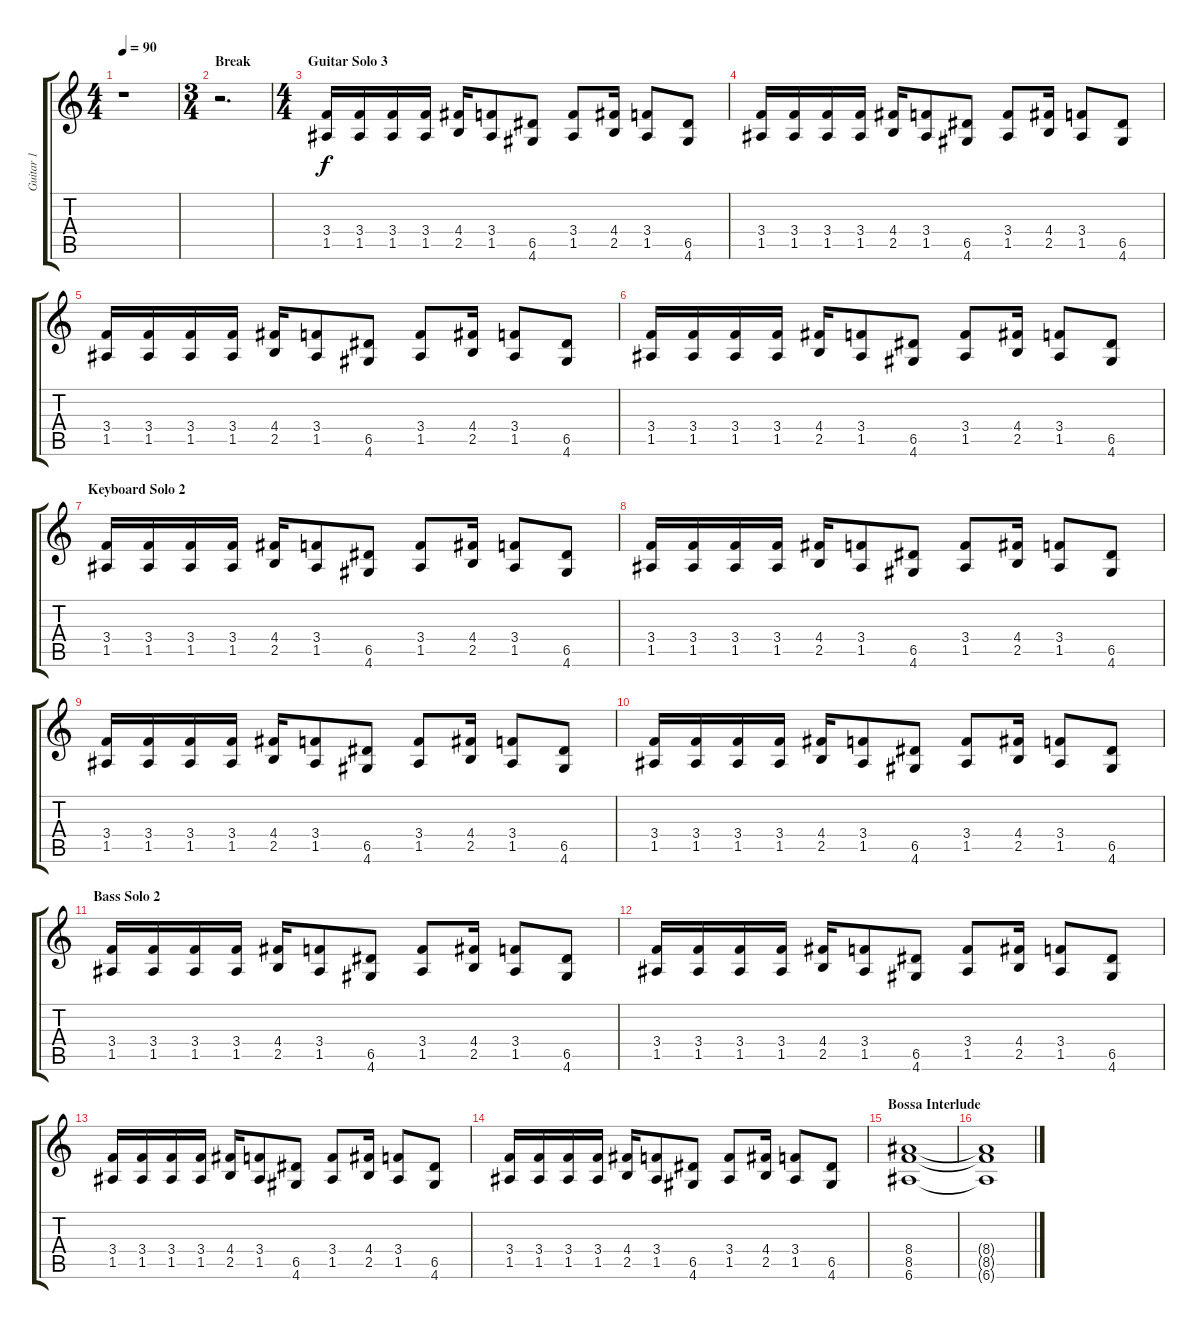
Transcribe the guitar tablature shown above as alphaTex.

\track ("Guitar 1" "Guitar 1") {instrument acousticguitarnylon}
\staff {score tabs}
\tuning (E4 B3 G3 D3 A2 E2) {hide}
\ts (4 4)
\tempo 90
\clef g2
\ks c
r.1{dy f} |
\ts (3 4)
\section ("" "Break")
r.2{d} |
\ts (4 4)
\section ("" "Guitar Solo 3")
(3.4 1.5).16{volume 13 instrument distortionguitar} (3.4 1.5).16 (3.4 1.5).16 (3.4 1.5).16 (4.4 2.5).16 (3.4 1.5).8 (6.5 4.6).8 (3.4 1.5).8 (4.4 2.5).16 (3.4 1.5).8 (6.5 4.6).8 |
(3.4 1.5).16 (3.4 1.5).16 (3.4 1.5).16 (3.4 1.5).16 (4.4 2.5).16 (3.4 1.5).8 (6.5 4.6).8 (3.4 1.5).8 (4.4 2.5).16 (3.4 1.5).8 (6.5 4.6).8 |
(3.4 1.5).16 (3.4 1.5).16 (3.4 1.5).16 (3.4 1.5).16 (4.4 2.5).16 (3.4 1.5).8 (6.5 4.6).8 (3.4 1.5).8 (4.4 2.5).16 (3.4 1.5).8 (6.5 4.6).8 |
(3.4 1.5).16 (3.4 1.5).16 (3.4 1.5).16 (3.4 1.5).16 (4.4 2.5).16 (3.4 1.5).8 (6.5 4.6).8 (3.4 1.5).8 (4.4 2.5).16 (3.4 1.5).8 (6.5 4.6).8 |
\section ("" "Keyboard Solo 2")
(3.4 1.5).16 (3.4 1.5).16 (3.4 1.5).16 (3.4 1.5).16 (4.4 2.5).16 (3.4 1.5).8 (6.5 4.6).8 (3.4 1.5).8 (4.4 2.5).16 (3.4 1.5).8 (6.5 4.6).8 |
(3.4 1.5).16 (3.4 1.5).16 (3.4 1.5).16 (3.4 1.5).16 (4.4 2.5).16 (3.4 1.5).8 (6.5 4.6).8 (3.4 1.5).8 (4.4 2.5).16 (3.4 1.5).8 (6.5 4.6).8 |
(3.4 1.5).16 (3.4 1.5).16 (3.4 1.5).16 (3.4 1.5).16 (4.4 2.5).16 (3.4 1.5).8 (6.5 4.6).8 (3.4 1.5).8 (4.4 2.5).16 (3.4 1.5).8 (6.5 4.6).8 |
(3.4 1.5).16 (3.4 1.5).16 (3.4 1.5).16 (3.4 1.5).16 (4.4 2.5).16 (3.4 1.5).8 (6.5 4.6).8 (3.4 1.5).8 (4.4 2.5).16 (3.4 1.5).8 (6.5 4.6).8 |
\section ("" "Bass Solo 2")
(3.4 1.5).16 (3.4 1.5).16 (3.4 1.5).16 (3.4 1.5).16 (4.4 2.5).16 (3.4 1.5).8 (6.5 4.6).8 (3.4 1.5).8 (4.4 2.5).16 (3.4 1.5).8 (6.5 4.6).8 |
(3.4 1.5).16 (3.4 1.5).16 (3.4 1.5).16 (3.4 1.5).16 (4.4 2.5).16 (3.4 1.5).8 (6.5 4.6).8 (3.4 1.5).8 (4.4 2.5).16 (3.4 1.5).8 (6.5 4.6).8 |
(3.4 1.5).16 (3.4 1.5).16 (3.4 1.5).16 (3.4 1.5).16 (4.4 2.5).16 (3.4 1.5).8 (6.5 4.6).8 (3.4 1.5).8 (4.4 2.5).16 (3.4 1.5).8 (6.5 4.6).8 |
(3.4 1.5).16 (3.4 1.5).16 (3.4 1.5).16 (3.4 1.5).16 (4.4 2.5).16 (3.4 1.5).8 (6.5 4.6).8 (3.4 1.5).8 (4.4 2.5).16 (3.4 1.5).8 (6.5 4.6).8 |
\section ("" "Bossa Interlude")
(8.4 8.5 6.6).1{volume 0} |
(8.4{t} 8.5{t} 6.6{t}).1
